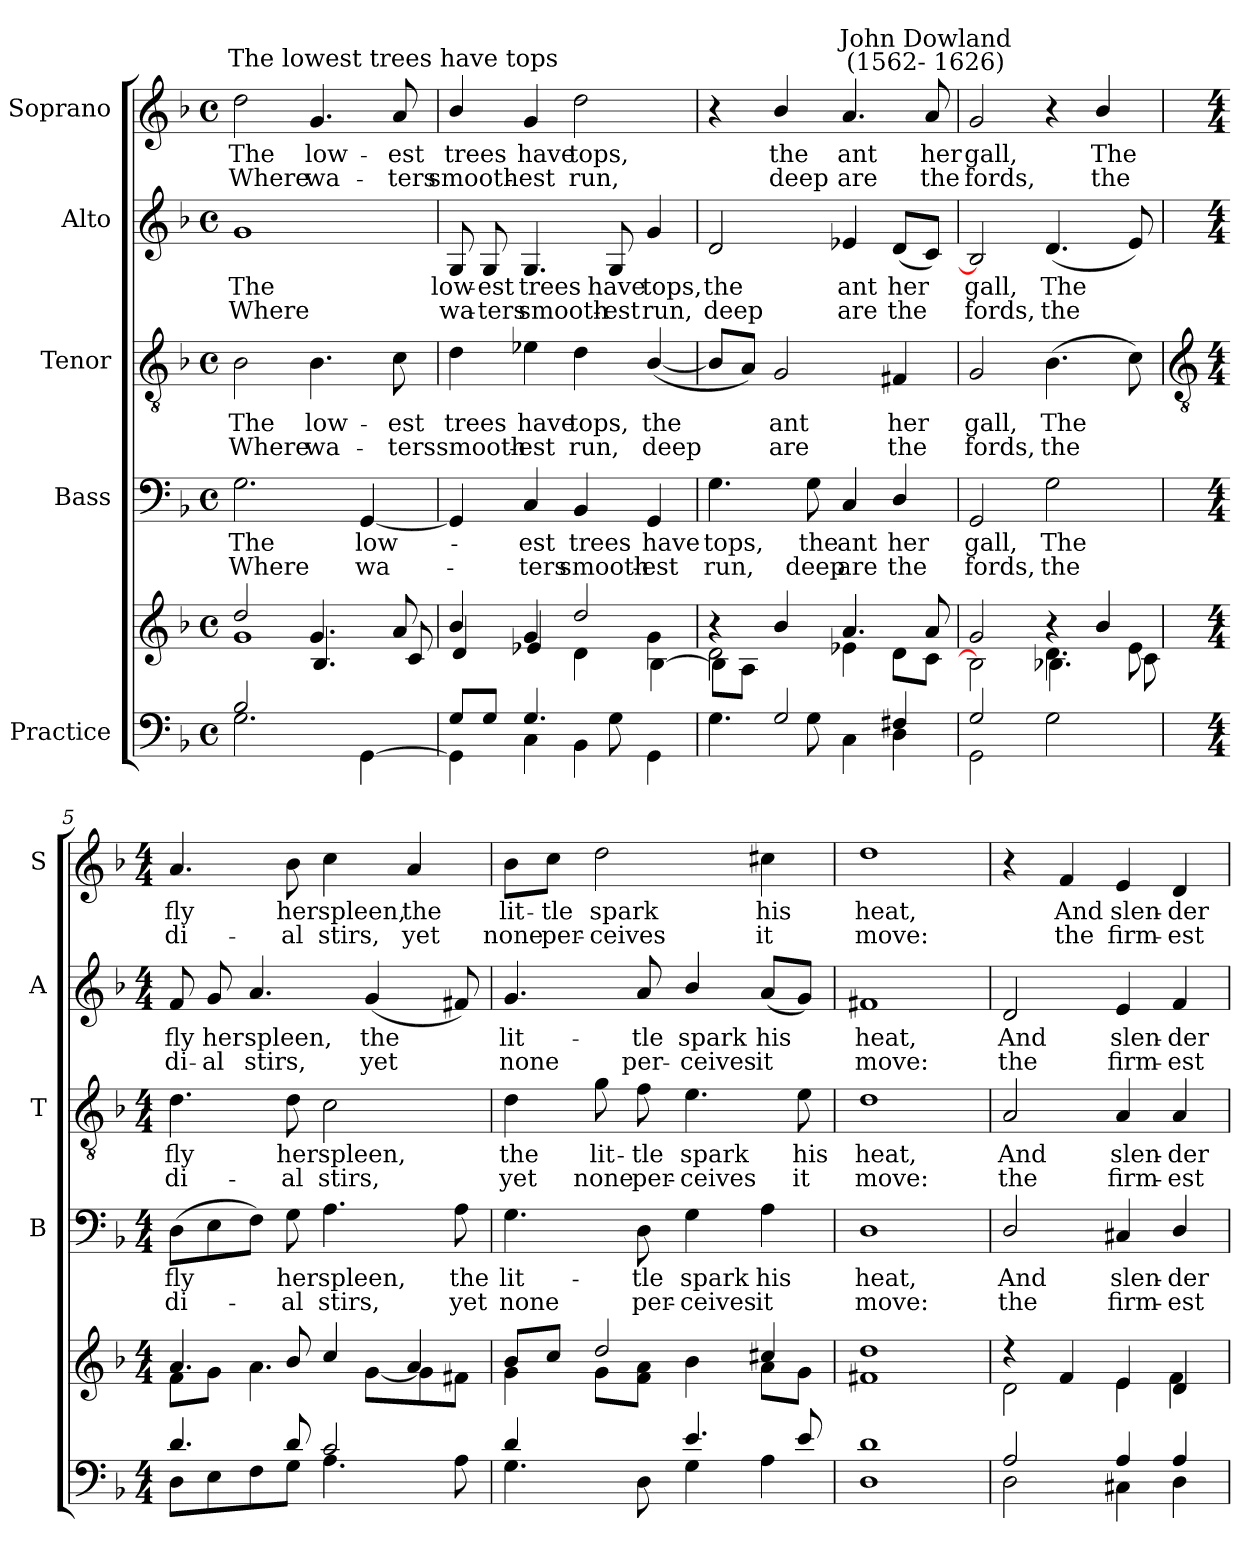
**kern	**kern	**kern	**text	**text	**kern	**text	**text	**kern	**text	**text	**kern	**text	**text
*part5	*part5	*part4	*part4	*part4	*part3	*part3	*part3	*part2	*part2	*part2	*part1	*part1	*part1
*staff6	*staff5	*staff4	*staff4	*staff4	*staff3	*staff3	*staff3	*staff2	*staff2	*staff2	*staff1	*staff1	*staff1
*I"Practice	*	*I"Bass	*	*	*I"Tenor	*	*	*I"Alto	*	*	*I"Soprano	*	*
*	*	*I'B	*	*	*I'T	*	*	*I'A	*	*	*I'S	*	*
*clefF4	*clefG2	*clefF4	*	*	*clefGv2	*	*	*clefG2	*	*	*clefG2	*	*
*k[b-]	*k[b-]	*k[b-]	*	*	*k[b-]	*	*	*k[b-]	*	*	*k[b-]	*	*
*F:	*F:	*F:	*	*	*F:	*	*	*F:	*	*	*F:	*	*
*M4/4	*M4/4	*M4/4	*	*	*M4/4	*	*	*M4/4	*	*	*M4/4	*	*
*met(c)	*met(c)	*met(c)	*	*	*met(c)	*	*	*met(c)	*	*	*met(c)	*	*
=1	=1	=1	=1	=1	=1	=1	=1	=1	=1	=1	=1	=1	=1
*^	*^	*	*	*	*	*	*	*	*	*	*	*	*
*	*	*	*^	*	*	*	*	*	*	*	*	*	*	*	*
!	!	!	!	!	!	!LO:LY:b	!LO:LY:b	!	!LO:LY:b	!LO:LY:b	!	!LO:LY:b	!LO:LY:b	!	!LO:LY:b	!LO:LY:b
2B-/	2.G	2dd/	1g	2ryy	2.G	The	Where	2B-	The	Where	1g	The	Where	2dd	The	Where
!	!	!	!	!	!	!	!	!	!LO:LY:b	!LO:LY:b	!	!	!	!	!LO:LY:b	!LO:LY:b
2ryy	.	4.g	.	4.B-	.	.	.	4.B-	low-	-wa-	.	.	.	4.g	low-	-wa-
!	!	!	!	!	!	!LO:LY:b	!LO:LY:b	!	!	!	!	!	!	!	!	!
.	[4GG\	.	.	.	[4GG	low-	wa-	.	.	.	.	.	.	.	.	.
!	!	!	!	!	!	!	!	!	!	!	!	!	!	!LO:TX:a:cj:t=The lowest trees have tops	!	!
!	!	!	!	!	!	!	!	!	!LO:LY:b	!LO:LY:b	!	!	!	!	!LO:LY:b	!LO:LY:b
.	.	8a	.	8c	.	.	.	8c	-est	ters	.	.	.	8a	-est	ters
=2	=2	=2	=2	=2	=2	=2	=2	=2	=2	=2	=2	=2	=2	=2	=2	=2
!	!	!	!	!	!	!	!	!	!LO:LY:b	!LO:LY:b	!	!LO:LY:b	!LO:LY:b	!	!LO:LY:b	!LO:LY:b
8G/L	4GG\]	4b-/	2.ryy	4d	4GG]	.	.	4d	trees	smooth-	8G	low-	-wa-	4b-/	trees	smooth-
!	!	!	!	!	!	!	!	!	!	!	!	!LO:LY:b	!LO:LY:b	!	!	!
8G/J	.	.	.	.	.	.	.	.	.	.	8G	-est	ters	.	.	.
!	!	!	!	!	!	!LO:LY:b	!LO:LY:b	!	!LO:LY:b	!LO:LY:b	!	!LO:LY:b	!LO:LY:b	!	!LO:LY:b	!LO:LY:b
4.G/	4C\	4g	.	4e-X	4C	est	ters	4e-X	-have	est	4.G	trees	smooth-	4g	-have	est
!	!	!	!	!	!	!LO:LY:b	!LO:LY:b	!	!LO:LY:b	!LO:LY:b	!	!	!	!	!LO:LY:b	!LO:LY:b
.	4BB-\	2dd/	.	4d\	4BB-	trees	smooth-	4d	tops,	run,	.	.	.	2dd	tops,	run,
!	!	!	!	!	!	!	!	!	!	!	!	!LO:LY:b	!LO:LY:b	!	!	!
8G\	.	.	.	.	.	.	.	.	.	.	8G	-have	est	.	.	.
!	!	!	!	!	!	!LO:LY:b	!LO:LY:b	!	!LO:LY:b	!LO:LY:b	!	!LO:LY:b	!LO:LY:b	!	!	!
4ryy	4GG\	.	4g\	[4B-\	4GG	-have	est	(<[4B-/	the	deep	4g	tops,	run,	.	.	.
=3	=3	=3	=3	=3	=3	=3	=3	=3	=3	=3	=3	=3	=3	=3	=3	=3
!	!	!	!	!	!	!LO:LY:b	!LO:LY:b	!	!	!	!	!LO:LY:b	!LO:LY:b	!	!	!
4ryy	4.G	4r	2d	8B-\L]	4.G	tops,	run,	8B-L]	.	.	2d	the	deep	4r	.	.
.	.	.	.	8A\J	.	.	.	8AJ)	.	.	.	.	.	.	.	.
!	!	!	!	!	!	!	!	!	!LO:LY:b	!LO:LY:b	!	!	!	!	!LO:LY:b	!LO:LY:b
2G/	.	4b-/	.	2.ryy	.	.	.	2G	ant	are	.	.	.	4b-/	the	deep
!	!	!	!	!	!	!LO:LY:b	!LO:LY:b	!	!	!	!	!	!	!	!	!
.	8G	.	.	.	8G	the	deep	.	.	.	.	.	.	.	.	.
!	!	!	!	!	!	!LO:LY:b	!LO:LY:b	!	!	!	!	!LO:LY:b	!LO:LY:b	!	!LO:LY:b	!LO:LY:b
.	4C\	4.a	4e-X\	.	4C	ant	are	.	.	.	4e-X	ant	are	4.a	ant	are
!	!	!	!	!	!	!LO:LY:b	!LO:LY:b	!	!LO:LY:b	!LO:LY:b	!	!LO:LY:b	!LO:LY:b	!	!	!
4F#X	4D\	.	8d\L	.	4D/	her	the	4F#X	her	the	(<8dL	her	the	.	.	.
!	!	!	!	!	!	!	!	!	!	!	!	!	!	!LO:TX:a:cj:t=John Dowland\n(1562- 1626)	!	!
!	!	!	!	!	!	!	!	!	!	!	!	!	!	!	!LO:LY:b	!LO:LY:b
.	.	8a	8c\J	.	.	.	.	.	.	.	8cJ)	.	.	8a	her	the
=4	=4	=4	=4	=4	=4	=4	=4	=4	=4	=4	=4	=4	=4	=4	=4	=4
!	!	!	!	!	!	!LO:LY:b	!LO:LY:b	!	!LO:LY:b	!LO:LY:b	!	!LO:LY:b	!LO:LY:b	!	!LO:LY:b	!LO:LY:b
2G	2GG\	2g	2Bn]	2ryy	2GG	gall,	fords,	2G	gall,	fords,	2Bn]	gall,	fords,	2g	gall,	fords,
!	!	!	!	!	!	!LO:LY:b	!LO:LY:b	!	!LO:LY:b	!LO:LY:b	!	!LO:LY:b	!LO:LY:b	!	!	!
2ryy	2G	4r	4.d\	4.B-\	2G	The	the	(>4.B-	The	the	(<4.d	The	the	4r	.	.
!	!	!	!	!	!	!	!	!	!	!	!	!	!	!	!LO:LY:b	!LO:LY:b
.	.	4b-/	.	.	.	.	.	.	.	.	.	.	.	4b-/	The	the
.	.	.	8e\	8c\	.	.	.	8c)	.	.	8e)	.	.	.	.	.
*	*	*v	*v	*v	*	*	*	*	*	*	*	*	*	*	*	*
!!LO:LB:g=z
=5	=5	=5	=5	=5	=5	=5	=5	=5	=5	=5	=5	=5	=5	=5
*	*	*	*	*	*	*clefGv2	*	*	*	*	*	*	*	*
*M4/4	*	*M4/4	*M4/4	*	*	*M4/4	*	*	*M4/4	*	*	*M4/4	*	*
*	*	*^	*	*	*	*	*	*	*	*	*	*	*	*
*	*	*	*^	*	*	*	*	*	*	*	*	*	*	*	*
!	!	!	!	!	!	!LO:LY:b	!LO:LY:b	!	!LO:LY:b	!LO:LY:b	!	!LO:LY:b	!LO:LY:b	!	!LO:LY:b	!LO:LY:b
*	*	*	*v	*v	*	*	*	*	*	*	*	*	*	*	*	*
4.d/	8DL	4.a	8f\L	(>8DL	fly	di-	4.d	fly	di-	8f	fly	di-	4.a	fly	di-
!	!	!	!	!	!	!	!	!	!	!	!LO:LY:b	!LO:LY:b	!	!	!
.	8E	.	8g\J	8E	.	.	.	.	.	8g	-her	al	.	.	.
!	!	!	!	!	!	!	!	!	!	!	!LO:LY:b	!LO:LY:b	!	!	!
.	8F	.	4.a\	8FJ)	.	.	.	.	.	4.a	spleen,	stirs,	.	.	.
!	!	!	!	!	!LO:LY:b	!LO:LY:b	!	!LO:LY:b	!LO:LY:b	!	!	!	!	!LO:LY:b	!LO:LY:b
8d/	8GJ	8b-/	.	8G	her	al	8d	-her	al	.	.	.	8b-	-her	al
!	!	!	!	!	!LO:LY:b	!LO:LY:b	!	!LO:LY:b	!LO:LY:b	!	!	!	!	!LO:LY:b	!LO:LY:b
2c/	4.A	4cc/	.	4.A	spleen,	stirs,	2c	spleen,	stirs,	.	.	.	4cc	spleen,	stirs,
!	!	!	!	!	!	!	!	!	!	!	!LO:LY:b	!LO:LY:b	!	!	!
.	.	.	[8g\L	.	.	.	.	.	.	(<4g	the	yet	.	.	.
!	!	!	!	!	!	!	!	!	!	!	!	!	!	!LO:LY:b	!LO:LY:b
.	.	4a	8g\]	.	.	.	.	.	.	.	.	.	4a	the	yet
!	!	!	!	!	!LO:LY:b	!LO:LY:b	!	!	!	!	!	!	!	!	!
.	8A	.	8f#X\J	8A	the	yet	.	.	.	8f#X)	.	.	.	.	.
=6	=6	=6	=6	=6	=6	=6	=6	=6	=6	=6	=6	=6	=6	=6	=6
*	*	*	*^	*	*	*	*	*	*	*	*	*	*	*	*
!	!	!	!	!	!	!LO:LY:b	!LO:LY:b	!	!LO:LY:b	!LO:LY:b	!	!LO:LY:b	!LO:LY:b	!	!LO:LY:b	!LO:LY:b
4d/	4.G	8b-/L	4g\	4ryy	4.G	lit-	-none	4d	the	yet	4.g	lit-	-none	8b-\L	lit-	-none
!	!	!	!	!	!	!	!	!	!	!	!	!	!	!	!LO:LY:b	!LO:LY:b
.	.	8cc/J	.	.	.	.	.	.	.	.	.	.	.	8cc\J	tle	per-
!	!	!	!	!	!	!	!	!	!LO:LY:b	!LO:LY:b	!	!	!	!	!LO:LY:b	!LO:LY:b
4ryy	.	2dd/	4ryy	8g\L	.	.	.	8g	lit-	-none	.	.	.	2dd	-spark	ceives
!	!	!	!	!	!	!LO:LY:b	!LO:LY:b	!	!LO:LY:b	!LO:LY:b	!	!LO:LY:b	!LO:LY:b	!	!	!
.	8D	.	.	8f\ 8a\J	8D	tle	per-	8f	tle	per-	8a	tle	per-	.	.	.
!	!	!	!	!	!	!LO:LY:b	!LO:LY:b	!	!LO:LY:b	!LO:LY:b	!	!LO:LY:b	!LO:LY:b	!	!	!
4.e/	4G	.	4b-\	2ryy	4G	-spark	ceives	4.e	-spark	ceives	4b-/	-spark	ceives	.	.	.
!	!	!	!	!	!	!LO:LY:b	!LO:LY:b	!	!	!	!	!LO:LY:b	!LO:LY:b	!	!LO:LY:b	!LO:LY:b
.	4A	4cc#X/	8a\L	.	4A	his	it	.	.	.	(<8aL	his	it	4cc#X	his	it
!	!	!	!	!	!	!	!	!	!LO:LY:b	!LO:LY:b	!	!	!	!	!	!
8e/	.	.	8g\J	.	.	.	.	8e	his	it	8gJ)	.	.	.	.	.
*	*	*	*v	*v	*	*	*	*	*	*	*	*	*	*	*	*
=7	=7	=7	=7	=7	=7	=7	=7	=7	=7	=7	=7	=7	=7	=7	=7
!	!	!	!	!	!LO:LY:b	!LO:LY:b	!	!LO:LY:b	!LO:LY:b	!	!LO:LY:b	!LO:LY:b	!	!LO:LY:b	!LO:LY:b
1d	1D	1dd	1f#X	1D	heat,	move:	1d	heat,	move:	1f#X	heat,	move:	1dd	heat,	move:
=8	=8	=8	=8	=8	=8	=8	=8	=8	=8	=8	=8	=8	=8	=8	=8
!	!	!	!	!	!LO:LY:b	!LO:LY:b	!	!LO:LY:b	!LO:LY:b	!	!LO:LY:b	!LO:LY:b	!	!	!
2A	2D\	4r	2d\	2D/	And	the	2A	And	the	2d	And	the	4r	.	.
!	!	!	!	!	!	!	!	!	!	!	!	!	!	!LO:LY:b	!LO:LY:b
.	.	4f	.	.	.	.	.	.	.	.	.	.	4f	And	the
!	!	!	!	!	!LO:LY:b	!LO:LY:b	!	!LO:LY:b	!LO:LY:b	!	!LO:LY:b	!LO:LY:b	!	!LO:LY:b	!LO:LY:b
4A	4C#X\	4e	4e	4C#X	slen-	-firm-	4A	slen-	-firm-	4e	slen-	-firm-	4e	slen-	-firm-
!	!	!	!	!	!LO:LY:b	!LO:LY:b	!	!LO:LY:b	!LO:LY:b	!	!LO:LY:b	!LO:LY:b	!	!LO:LY:b	!LO:LY:b
4A	4D\	4d	4f	4D/	-der	est	4A	-der	est	4f	-der	est	4d	-der	est
*v	*v	*	*	*	*	*	*	*	*	*	*	*	*	*	*
*	*v	*v	*	*	*	*	*	*	*	*	*	*	*	*
=	=	=	=	=	=	=	=	=	=	=	=	=	=
*-	*-	*-	*-	*-	*-	*-	*-	*-	*-	*-	*-	*-	*-
